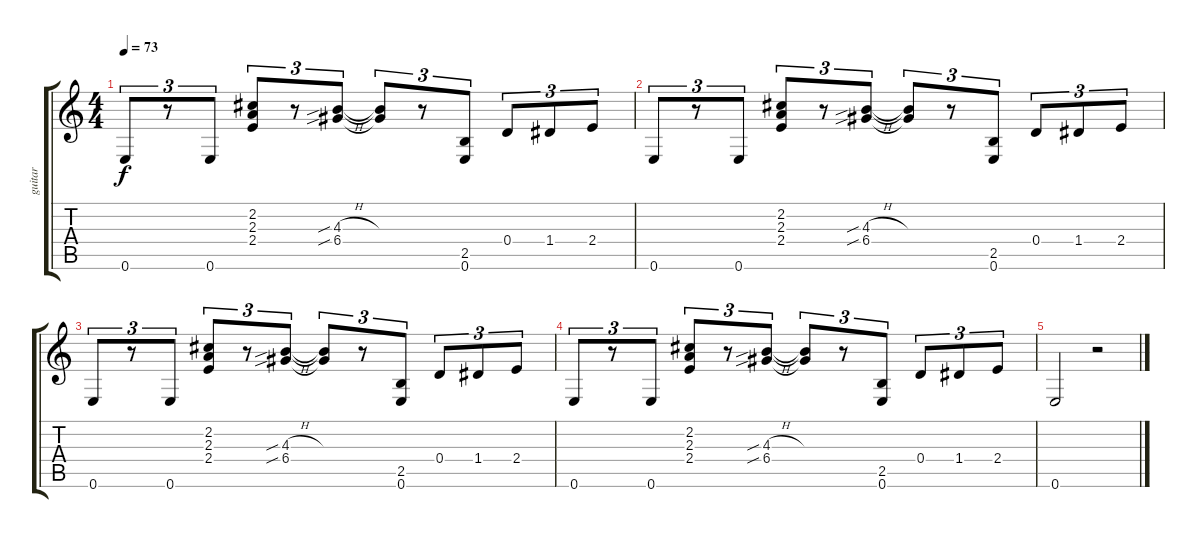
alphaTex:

\track ("guitar" "guitar") {instrument electricguitarjazz}
\staff {score tabs}
\tuning (E4 B3 G3 D3 A2 E2) {hide}
\ts (4 4)
\tempo 73
\clef g2
\ks c
0.6.8{tu (3 2) dy f} r.8{tu (3 2)} 0.6.8{tu (3 2)} (2.2 2.3 2.4).8{tu (3 2)} r.8{tu (3 2)} (4.3{sib h} 6.4{sib}).8{tu (3 2)} (4.3{t} 6.4{t}).8{tu (3 2)} r.8{tu (3 2)} (2.5 0.6).8{tu (3 2)} 0.4.8{tu (3 2)} 1.4.8{tu (3 2)} 2.4.8{tu (3 2)} |
0.6.8{tu (3 2)} r.8{tu (3 2)} 0.6.8{tu (3 2)} (2.2 2.3 2.4).8{tu (3 2)} r.8{tu (3 2)} (4.3{sib h} 6.4{sib}).8{tu (3 2)} (4.3{t} 6.4{t}).8{tu (3 2)} r.8{tu (3 2)} (2.5 0.6).8{tu (3 2)} 0.4.8{tu (3 2)} 1.4.8{tu (3 2)} 2.4.8{tu (3 2)} |
0.6.8{tu (3 2)} r.8{tu (3 2)} 0.6.8{tu (3 2)} (2.2 2.3 2.4).8{tu (3 2)} r.8{tu (3 2)} (4.3{sib h} 6.4{sib}).8{tu (3 2)} (4.3{t} 6.4{t}).8{tu (3 2)} r.8{tu (3 2)} (2.5 0.6).8{tu (3 2)} 0.4.8{tu (3 2)} 1.4.8{tu (3 2)} 2.4.8{tu (3 2)} |
0.6.8{tu (3 2)} r.8{tu (3 2)} 0.6.8{tu (3 2)} (2.2 2.3 2.4).8{tu (3 2)} r.8{tu (3 2)} (4.3{sib h} 6.4{sib}).8{tu (3 2)} (4.3{t} 6.4{t}).8{tu (3 2)} r.8{tu (3 2)} (2.5 0.6).8{tu (3 2)} 0.4.8{tu (3 2)} 1.4.8{tu (3 2)} 2.4.8{tu (3 2)} |
0.6.2 r.2
